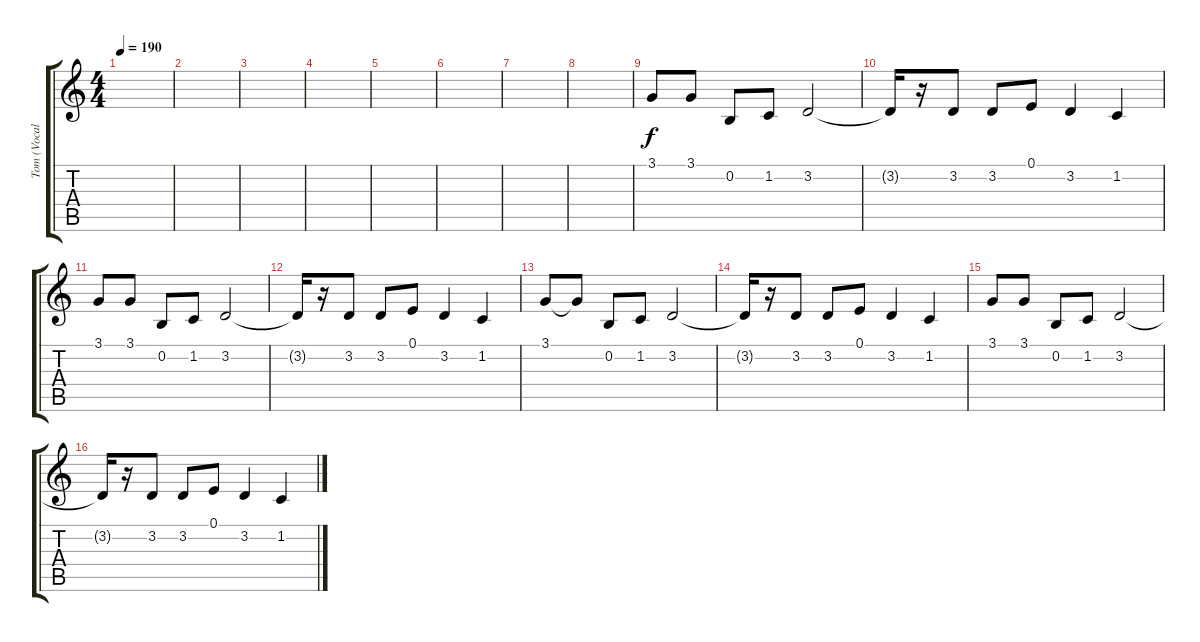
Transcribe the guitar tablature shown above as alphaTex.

\track ("Tom (Vocals)" "Tom (Vocal") {instrument tenorsax}
\staff {score tabs}
\tuning (E4 B3 G3 D3 A2 E2) {hide}
\ts (4 4)
\tempo 190
\clef g2
\ks c
|
|
|
|
|
|
|
|
3.1.8 3.1.8 0.2.8 1.2.8 3.2.2 |
3.2{t}.16 r.16 3.2.8 3.2.8 0.1.8 3.2.4 1.2.4 |
3.1.8 3.1.8 0.2.8 1.2.8 3.2.2 |
3.2{t}.16 r.16 3.2.8 3.2.8 0.1.8 3.2.4 1.2.4 |
3.1.8 3.1{t}.8 0.2.8 1.2.8 3.2.2 |
3.2{t}.16 r.16 3.2.8 3.2.8 0.1.8 3.2.4 1.2.4 |
3.1.8 3.1.8 0.2.8 1.2.8 3.2.2 |
3.2{t}.16 r.16 3.2.8 3.2.8 0.1.8 3.2.4 1.2.4
